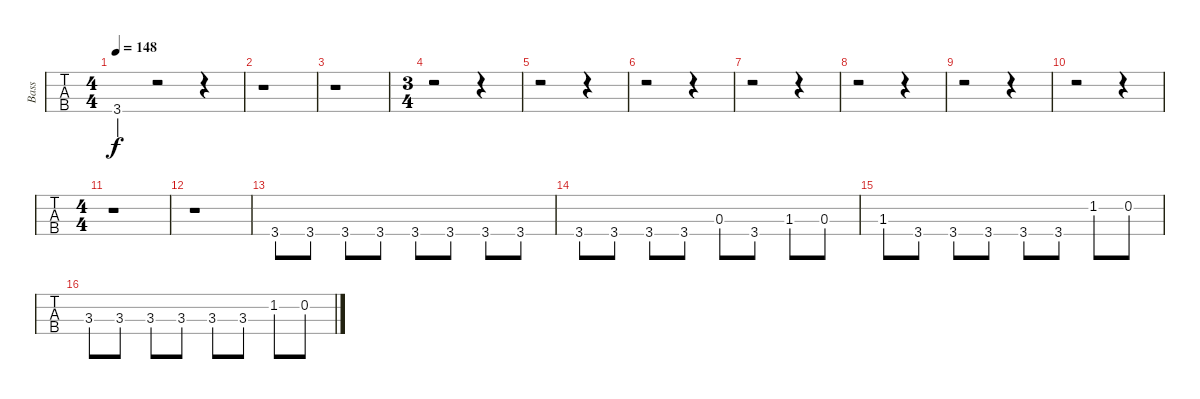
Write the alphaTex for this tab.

\track ("Bass" "Bass") {instrument electricbassfinger}
\staff {tabs}
\tuning (G2 D2 A1 E1) {hide}
\ts (4 4)
\tempo 148
\clef f4
\ks c
3.4.4{dy f} r.2 r.4 |
r.1 |
r.1 |
\ts (3 4)
r.2 r.4 |
r.2 r.4 |
r.2 r.4 |
r.2 r.4 |
r.2 r.4 |
r.2 r.4 |
r.2 r.4 |
\ts (4 4)
r.1 |
r.1 |
3.4.8 3.4.8 3.4.8 3.4.8 3.4.8 3.4.8 3.4.8 3.4.8 |
3.4.8 3.4.8 3.4.8 3.4.8 0.3.8 3.4.8 1.3.8 0.3.8 |
1.3.8 3.4.8 3.4.8 3.4.8 3.4.8 3.4.8 1.2.8 0.2.8 |
3.3.8 3.3.8 3.3.8 3.3.8 3.3.8 3.3.8 1.2.8 0.2.8
